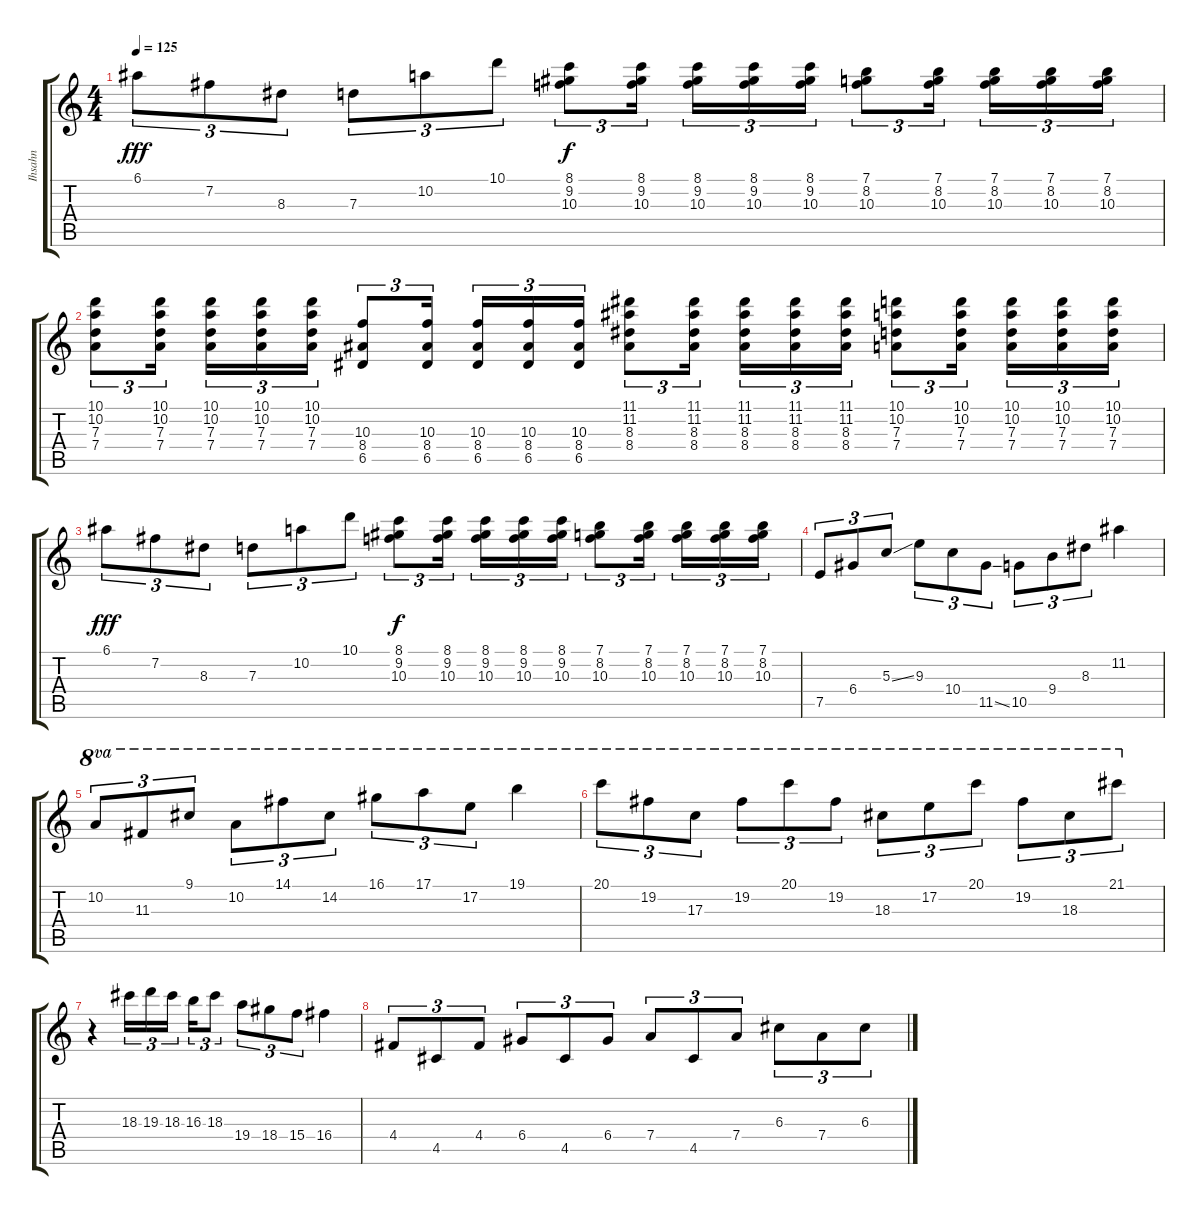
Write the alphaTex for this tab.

\track ("Ihsahn" "Ihsahn") {instrument overdrivenguitar}
\staff {score tabs}
\tuning (E4 B3 G3 D3 A2 E2) {hide}
\ts (4 4)
\tempo 125
\clef g2
\ks c
6.1.8{tu (3 2) dy fff} 7.2.8{tu (3 2)} 8.3.8{tu (3 2)} 7.3.8{tu (3 2)} 10.2.8{tu (3 2)} 10.1.8{tu (3 2)} (8.1 9.2 10.3).8{tu (3 2) dy f} (8.1 9.2 10.3).16{tu (3 2)} (8.1 9.2 10.3).16{tu (3 2)} (8.1 9.2 10.3).16{tu (3 2)} (8.1 9.2 10.3).16{tu (3 2)} (7.1 8.2 10.3).8{tu (3 2)} (7.1 8.2 10.3).16{tu (3 2)} (7.1 8.2 10.3).16{tu (3 2)} (7.1 8.2 10.3).16{tu (3 2)} (7.1 8.2 10.3).16{tu (3 2)} |
(10.1 10.2 7.3 7.4).8{tu (3 2)} (10.1 10.2 7.3 7.4).16{tu (3 2)} (10.1 10.2 7.3 7.4).16{tu (3 2)} (10.1 10.2 7.3 7.4).16{tu (3 2)} (10.1 10.2 7.3 7.4).16{tu (3 2)} (10.3 8.4 6.5).8{tu (3 2)} (10.3 8.4 6.5).16{tu (3 2)} (10.3 8.4 6.5).16{tu (3 2)} (10.3 8.4 6.5).16{tu (3 2)} (10.3 8.4 6.5).16{tu (3 2)} (11.1 11.2 8.3 8.4).8{tu (3 2)} (11.1 11.2 8.3 8.4).16{tu (3 2)} (11.1 11.2 8.3 8.4).16{tu (3 2)} (11.1 11.2 8.3 8.4).16{tu (3 2)} (11.1 11.2 8.3 8.4).16{tu (3 2)} (10.1 10.2 7.3 7.4).8{tu (3 2)} (10.1 10.2 7.3 7.4).16{tu (3 2)} (10.1 10.2 7.3 7.4).16{tu (3 2)} (10.1 10.2 7.3 7.4).16{tu (3 2)} (10.1 10.2 7.3 7.4).16{tu (3 2)} |
6.1.8{tu (3 2) dy fff} 7.2.8{tu (3 2)} 8.3.8{tu (3 2)} 7.3.8{tu (3 2)} 10.2.8{tu (3 2)} 10.1.8{tu (3 2)} (8.1 9.2 10.3).8{tu (3 2) dy f} (8.1 9.2 10.3).16{tu (3 2)} (8.1 9.2 10.3).16{tu (3 2)} (8.1 9.2 10.3).16{tu (3 2)} (8.1 9.2 10.3).16{tu (3 2)} (7.1 8.2 10.3).8{tu (3 2)} (7.1 8.2 10.3).16{tu (3 2)} (7.1 8.2 10.3).16{tu (3 2)} (7.1 8.2 10.3).16{tu (3 2)} (7.1 8.2 10.3).16{tu (3 2)} |
7.5.8{tu (3 2)} 6.4.8{tu (3 2)} 5.3{ss}.8{tu (3 2)} 9.3.8{tu (3 2)} 10.4.8{tu (3 2)} 11.5{ss}.8{tu (3 2)} 10.5.8{tu (3 2)} 9.4.8{tu (3 2)} 8.3.8{tu (3 2)} 11.2.4 |
10.2.8{tu (3 2) ot 8va} 11.3.8{tu (3 2) ot 8va} 9.1.8{tu (3 2) ot 8va} 10.2.8{tu (3 2) ot 8va} 14.1.8{tu (3 2) ot 8va} 14.2.8{tu (3 2) ot 8va} 16.1.8{tu (3 2) ot 8va} 17.1.8{tu (3 2) ot 8va} 17.2.8{tu (3 2) ot 8va} 19.1.4{ot 8va} |
20.1.8{tu (3 2) ot 8va} 19.2.8{tu (3 2) ot 8va} 17.3.8{tu (3 2) ot 8va} 19.2.8{tu (3 2) ot 8va} 20.1.8{tu (3 2) ot 8va} 19.2.8{tu (3 2) ot 8va} 18.3.8{tu (3 2) ot 8va} 17.2.8{tu (3 2) ot 8va} 20.1.8{tu (3 2) ot 8va} 19.2.8{tu (3 2) ot 8va} 18.3.8{tu (3 2) ot 8va} 21.1.8{tu (3 2) ot 8va} |
r.4 18.3.16{tu (3 2)} 19.3.16{tu (3 2)} 18.3.16{tu (3 2)} 16.3.16{tu (3 2)} 18.3.8{tu (3 2)} 19.4.8{tu (3 2)} 18.4.8{tu (3 2)} 15.4.8{tu (3 2)} 16.4.4 |
4.4.8{tu (3 2)} 4.5.8{tu (3 2)} 4.4.8{tu (3 2)} 6.4.8{tu (3 2)} 4.5.8{tu (3 2)} 6.4.8{tu (3 2)} 7.4.8{tu (3 2)} 4.5.8{tu (3 2)} 7.4.8{tu (3 2)} 6.3.8{tu (3 2)} 7.4.8{tu (3 2)} 6.3.8{tu (3 2)}
